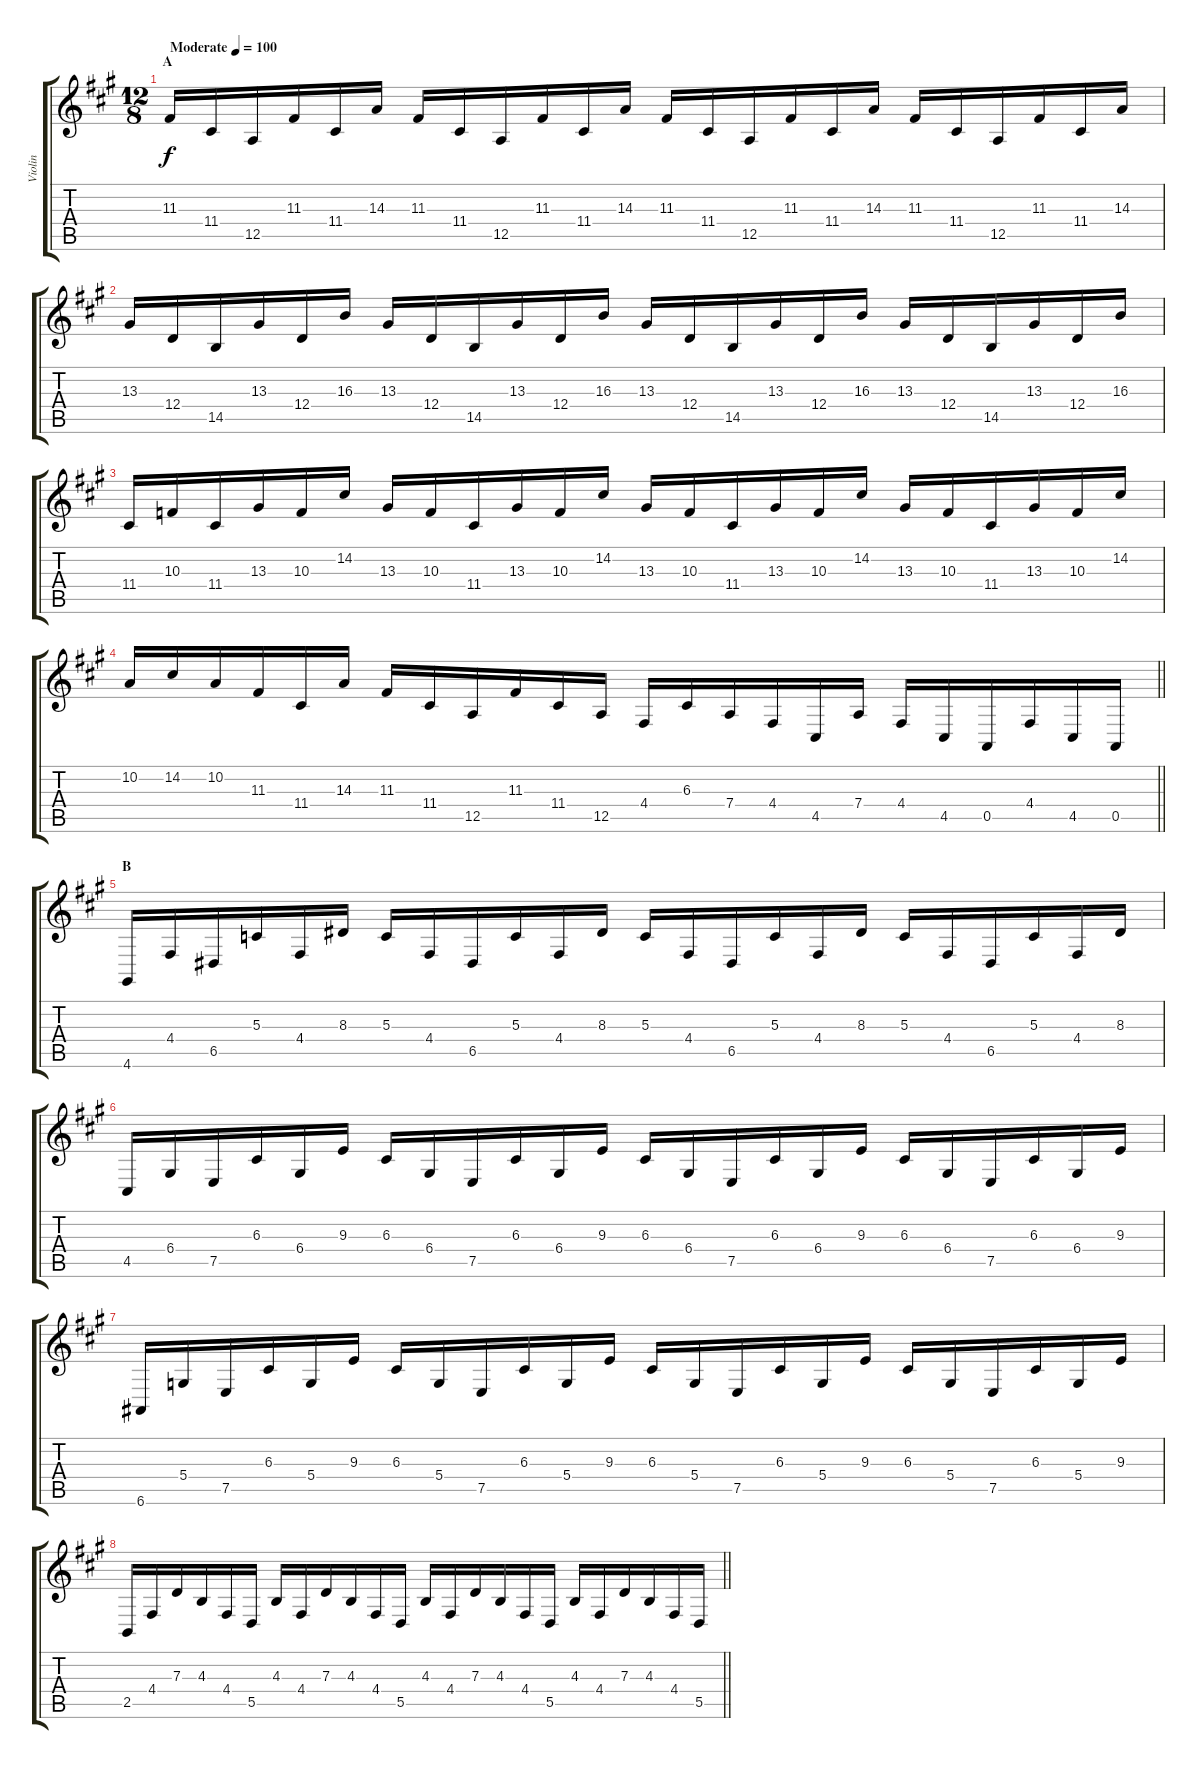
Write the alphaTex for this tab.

\track ("Violin" "Violin") {instrument violin}
\staff {score tabs}
\tuning (E4 B3 G3 D3 A2 E2) {hide}
\ts (12 8)
\section ("" "A")
\tempo (100 "Moderate")
\clef g2
\ks f#minor
11.3.16{dy f instrument violin} 11.4.16 12.5.16 11.3.16 11.4.16 14.3.16 11.3.16 11.4.16 12.5.16 11.3.16 11.4.16 14.3.16 11.3.16 11.4.16 12.5.16 11.3.16 11.4.16 14.3.16 11.3.16 11.4.16 12.5.16 11.3.16 11.4.16 14.3.16 |
13.3.16 12.4.16 14.5.16 13.3.16 12.4.16 16.3.16 13.3.16 12.4.16 14.5.16 13.3.16 12.4.16 16.3.16 13.3.16 12.4.16 14.5.16 13.3.16 12.4.16 16.3.16 13.3.16 12.4.16 14.5.16 13.3.16 12.4.16 16.3.16 |
11.4.16 10.3.16 11.4.16 13.3.16 10.3.16 14.2.16 13.3.16 10.3.16 11.4.16 13.3.16 10.3.16 14.2.16 13.3.16 10.3.16 11.4.16 13.3.16 10.3.16 14.2.16 13.3.16 10.3.16 11.4.16 13.3.16 10.3.16 14.2.16 |
\barLineRight lightlight
10.2.16 14.2.16 10.2.16 11.3.16 11.4.16 14.3.16 11.3.16 11.4.16 12.5.16 11.3.16 11.4.16 12.5.16 4.4.16 6.3.16 7.4.16 4.4.16 4.5.16 7.4.16 4.4.16 4.5.16 0.5.16 4.4.16 4.5.16 0.5.16 |
\section ("" "B")
4.6.16 4.4.16 6.5.16 5.3.16 4.4.16 8.3.16 5.3.16 4.4.16 6.5.16 5.3.16 4.4.16 8.3.16 5.3.16 4.4.16 6.5.16 5.3.16 4.4.16 8.3.16 5.3.16 4.4.16 6.5.16 5.3.16 4.4.16 8.3.16 |
4.5.16 6.4.16 7.5.16 6.3.16 6.4.16 9.3.16 6.3.16 6.4.16 7.5.16 6.3.16 6.4.16 9.3.16 6.3.16 6.4.16 7.5.16 6.3.16 6.4.16 9.3.16 6.3.16 6.4.16 7.5.16 6.3.16 6.4.16 9.3.16 |
6.6.16 5.4.16 7.5.16 6.3.16 5.4.16 9.3.16 6.3.16 5.4.16 7.5.16 6.3.16 5.4.16 9.3.16 6.3.16 5.4.16 7.5.16 6.3.16 5.4.16 9.3.16 6.3.16 5.4.16 7.5.16 6.3.16 5.4.16 9.3.16 |
\barLineRight lightlight
2.5.16 4.4.16 7.3.16 4.3.16 4.4.16 5.5.16 4.3.16 4.4.16 7.3.16 4.3.16 4.4.16 5.5.16 4.3.16 4.4.16 7.3.16 4.3.16 4.4.16 5.5.16 4.3.16 4.4.16 7.3.16 4.3.16 4.4.16 5.5.16
